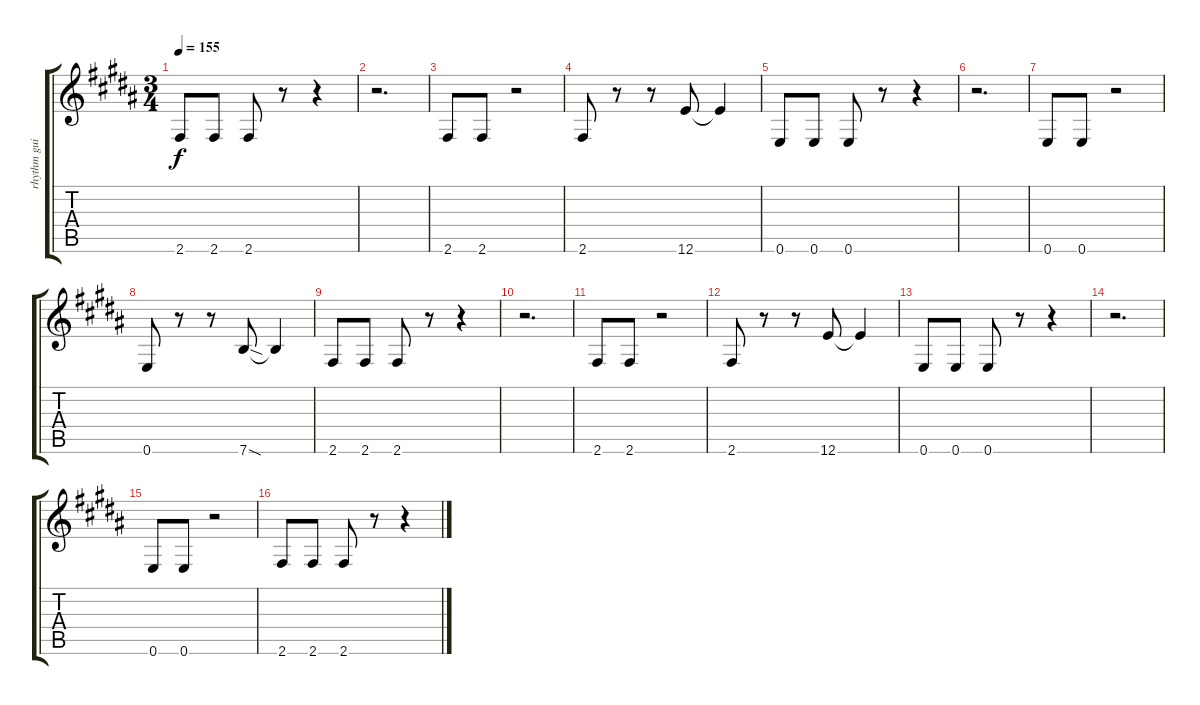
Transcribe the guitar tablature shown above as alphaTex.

\track ("rhythm guitar" "rhythm gui") {instrument distortionguitar}
\staff {score tabs}
\tuning (E4 B3 G3 D3 A2 E2) {hide}
\ts (3 4)
\tempo 155
\clef g2
\ks b
2.6.8{dy f} 2.6.8 2.6.8 r.8 r.4 |
r.2{d} |
2.6.8 2.6.8 r.2 |
2.6.8 r.8 r.8 12.6.8 12.6{t}.4 |
0.6.8 0.6.8 0.6.8 r.8 r.4 |
r.2{d} |
0.6.8 0.6.8 r.2 |
0.6.8 r.8 r.8 7.6{sod}.8 7.6{t}.4 |
2.6.8 2.6.8 2.6.8 r.8 r.4 |
r.2{d} |
2.6.8 2.6.8 r.2 |
2.6.8 r.8 r.8 12.6.8 12.6{t}.4 |
0.6.8 0.6.8 0.6.8 r.8 r.4 |
r.2{d} |
0.6.8 0.6.8 r.2 |
2.6.8 2.6.8 2.6.8 r.8 r.4
